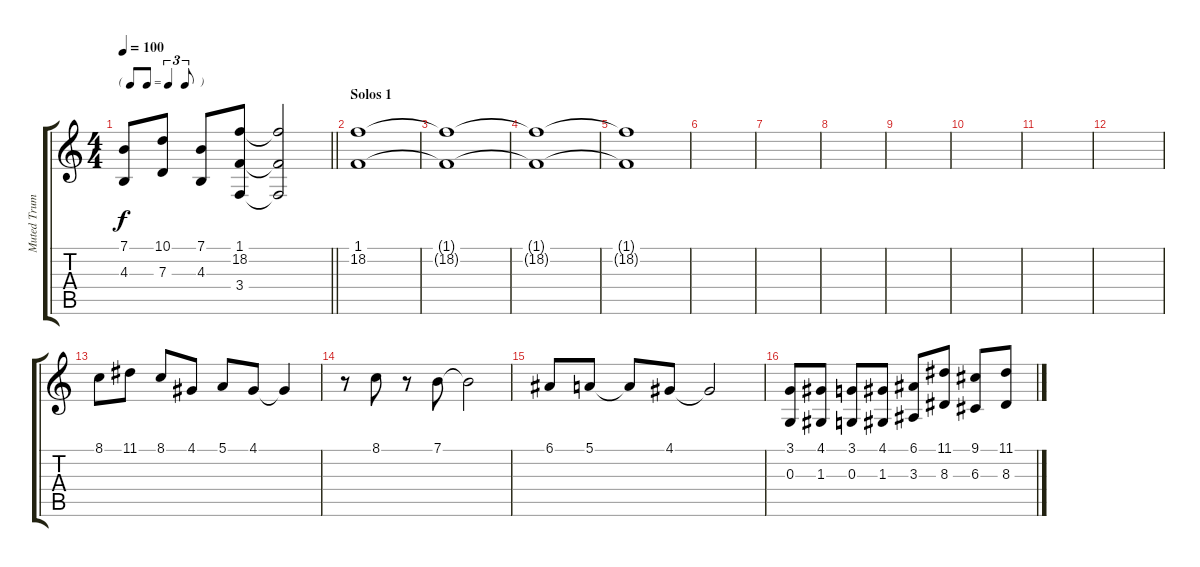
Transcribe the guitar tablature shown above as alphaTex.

\track ("Muted Trumpets" "Muted Trum") {instrument mutedtrumpet}
\staff {score tabs}
\tuning (E4 B3 G3 D3 A2 E2) {hide}
\ts (4 4)
\tf triplet8th
\tempo 100
\clef g2
\barLineRight lightlight
\ks c
(7.1 4.3).8{dy f} (10.1 7.3).8 (7.1 4.3).8 (1.1 18.2 3.4).8 (1.1{t} 18.2{t} 3.4{t}).2 |
\section ("" "Solos 1")
(1.1 18.2).1 |
(1.1{t} 18.2{t}).1 |
(1.1{t} 18.2{t}).1 |
(1.1{t} 18.2{t}).1 |
|
|
|
|
|
|
|
8.1.8{volume 16} 11.1.8 8.1.8 4.1.8 5.1.8 4.1.8 4.1{t}.4 |
r.8{volume 11} 8.1.8 r.8 7.1.8 7.1{t}.2 |
6.1.8 5.1.8 5.1{t}.8 4.1.8 4.1{t}.2 |
(3.1 0.3).8{volume 16} (4.1 1.3).8 (3.1 0.3).8 (4.1 1.3).8 (6.1 3.3).8 (11.1 8.3).8 (9.1 6.3).8 (11.1 8.3).8
